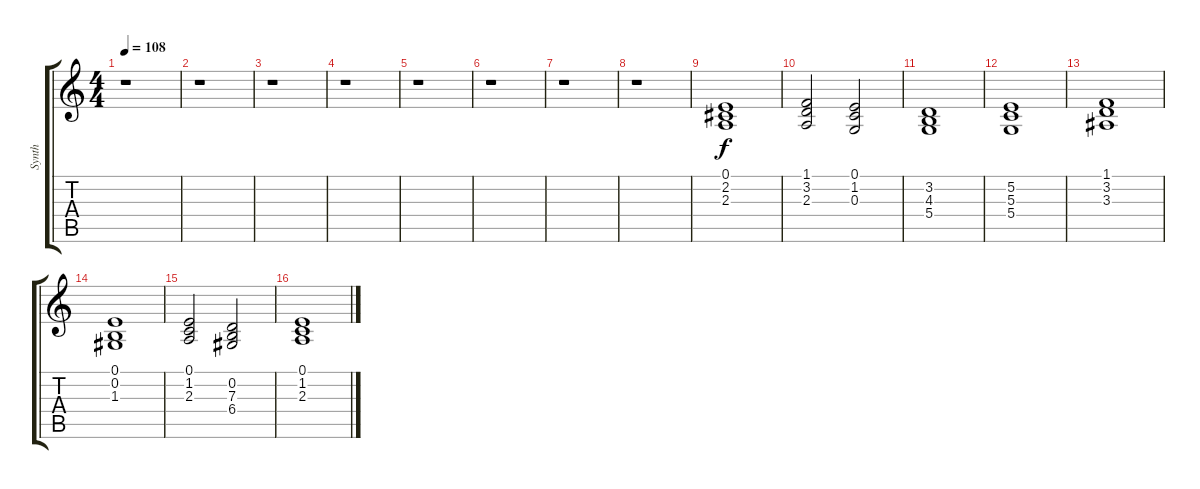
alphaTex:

\track ("Synth" "Synth") {instrument synthvoice}
\staff {score tabs}
\tuning (E4 B3 G3 D3 A2 E2) {hide}
\ts (4 4)
\tempo 108
\clef g2
\ks c
r.1{dy f} |
r.1 |
r.1 |
r.1 |
r.1 |
r.1 |
r.1 |
r.1 |
(0.1 2.2 2.3).1 |
(1.1 3.2 2.3).2 (0.1 1.2 0.3).2 |
(3.2 4.3 5.4).1 |
(5.2 5.3 5.4).1 |
(1.1 3.2 3.3).1 |
(0.1 0.2 1.3).1 |
(0.1 1.2 2.3).2 (0.2 7.3 6.4).2 |
(0.1 1.2 2.3).1
